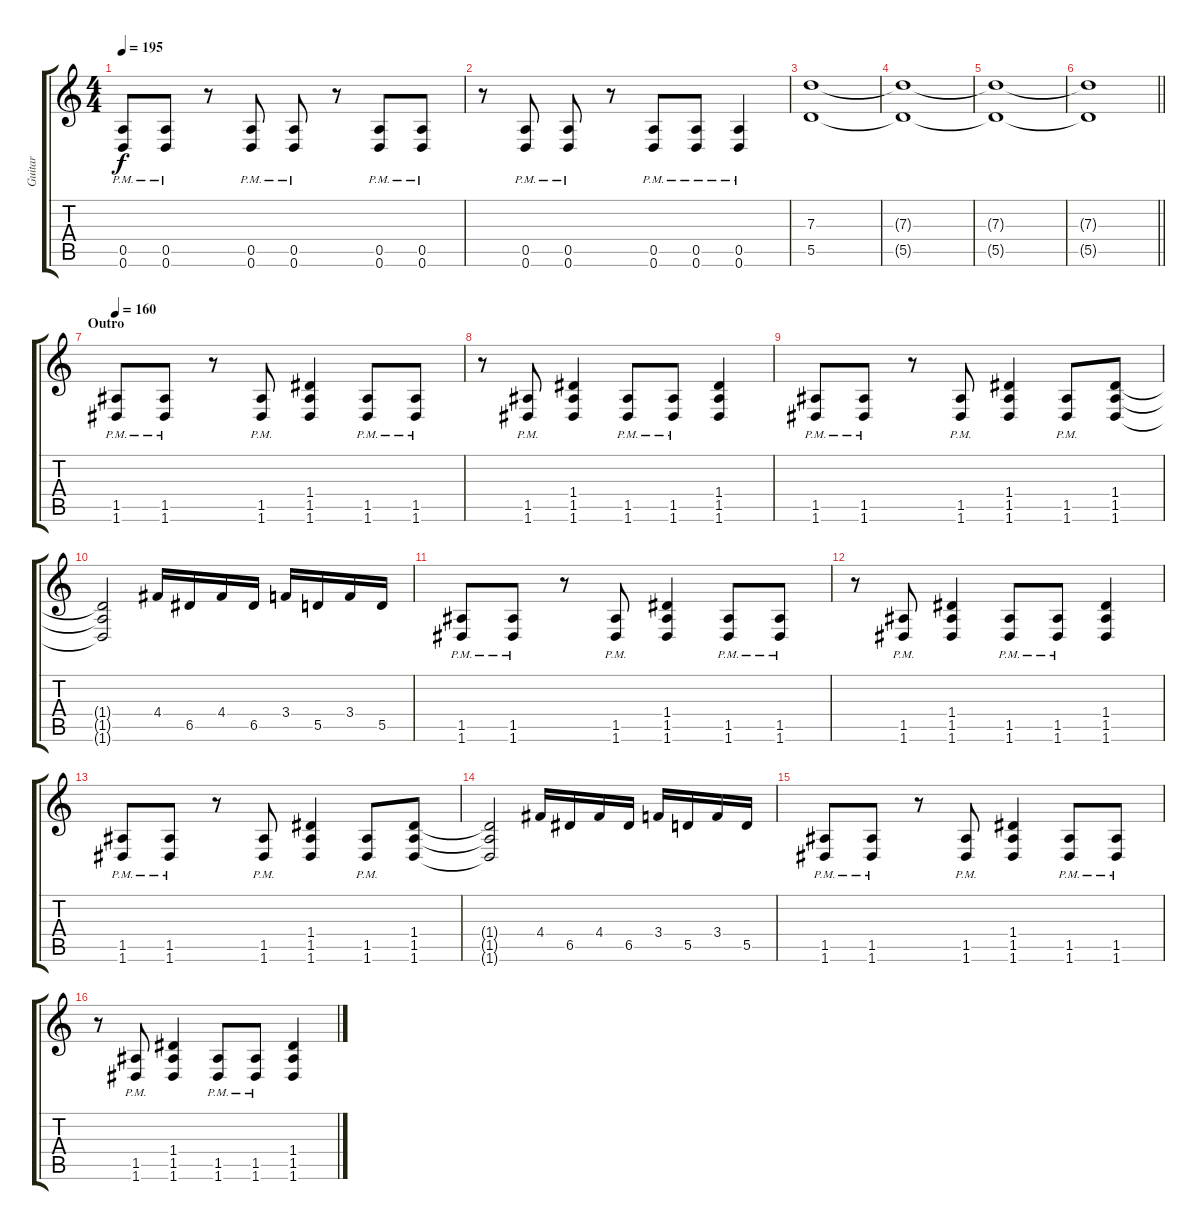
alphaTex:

\track ("Guitar" "Guitar") {instrument distortionguitar}
\staff {score tabs}
\tuning (E4 B3 G3 D3 A2 D2) {hide}
\ts (4 4)
\tempo 195
\clef g2
\ks c
(0.5{pm} 0.6{pm}).8{dy f} (0.5{pm} 0.6{pm}).8 r.8 (0.5{pm} 0.6{pm}).8 (0.5{pm} 0.6{pm}).8 r.8 (0.5{pm} 0.6{pm}).8 (0.5{pm} 0.6{pm}).8 |
r.8 (0.5{pm} 0.6{pm}).8 (0.5{pm} 0.6{pm}).8 r.8 (0.5{pm} 0.6{pm}).8 (0.5{pm} 0.6{pm}).8 (0.5{pm} 0.6{pm}).4 |
(7.3 5.5).1 |
(7.3{t} 5.5{t}).1 |
(7.3{t} 5.5{t}).1 |
\barLineRight lightlight
(7.3{t} 5.5{t}).1 |
\section ("" "Outro")
\tempo 160
(1.5{pm} 1.6{pm}).8 (1.5{pm} 1.6{pm}).8 r.8 (1.5{pm} 1.6{pm}).8 (1.4 1.5 1.6).4 (1.5{pm} 1.6{pm}).8 (1.5{pm} 1.6{pm}).8 |
r.8 (1.5{pm} 1.6{pm}).8 (1.4 1.5 1.6).4 (1.5{pm} 1.6{pm}).8 (1.5{pm} 1.6{pm}).8 (1.4 1.5 1.6).4 |
(1.5{pm} 1.6{pm}).8 (1.5{pm} 1.6{pm}).8 r.8 (1.5{pm} 1.6{pm}).8 (1.4 1.5 1.6).4 (1.5{pm} 1.6{pm}).8 (1.4 1.5 1.6).8 |
(1.4{t} 1.5{t} 1.6{t}).2 4.4.16 6.5.16 4.4.16 6.5.16 3.4.16 5.5.16 3.4.16 5.5.16 |
(1.5{pm} 1.6{pm}).8 (1.5{pm} 1.6{pm}).8 r.8 (1.5{pm} 1.6{pm}).8 (1.4 1.5 1.6).4 (1.5{pm} 1.6{pm}).8 (1.5{pm} 1.6{pm}).8 |
r.8 (1.5{pm} 1.6{pm}).8 (1.4 1.5 1.6).4 (1.5{pm} 1.6{pm}).8 (1.5{pm} 1.6{pm}).8 (1.4 1.5 1.6).4 |
(1.5{pm} 1.6{pm}).8 (1.5{pm} 1.6{pm}).8 r.8 (1.5{pm} 1.6{pm}).8 (1.4 1.5 1.6).4 (1.5{pm} 1.6{pm}).8 (1.4 1.5 1.6).8 |
(1.4{t} 1.5{t} 1.6{t}).2 4.4.16 6.5.16 4.4.16 6.5.16 3.4.16 5.5.16 3.4.16 5.5.16 |
(1.5{pm} 1.6{pm}).8 (1.5{pm} 1.6{pm}).8 r.8 (1.5{pm} 1.6{pm}).8 (1.4 1.5 1.6).4 (1.5{pm} 1.6{pm}).8 (1.5{pm} 1.6{pm}).8 |
r.8 (1.5{pm} 1.6{pm}).8 (1.4 1.5 1.6).4 (1.5{pm} 1.6{pm}).8 (1.5{pm} 1.6{pm}).8 (1.4 1.5 1.6).4
